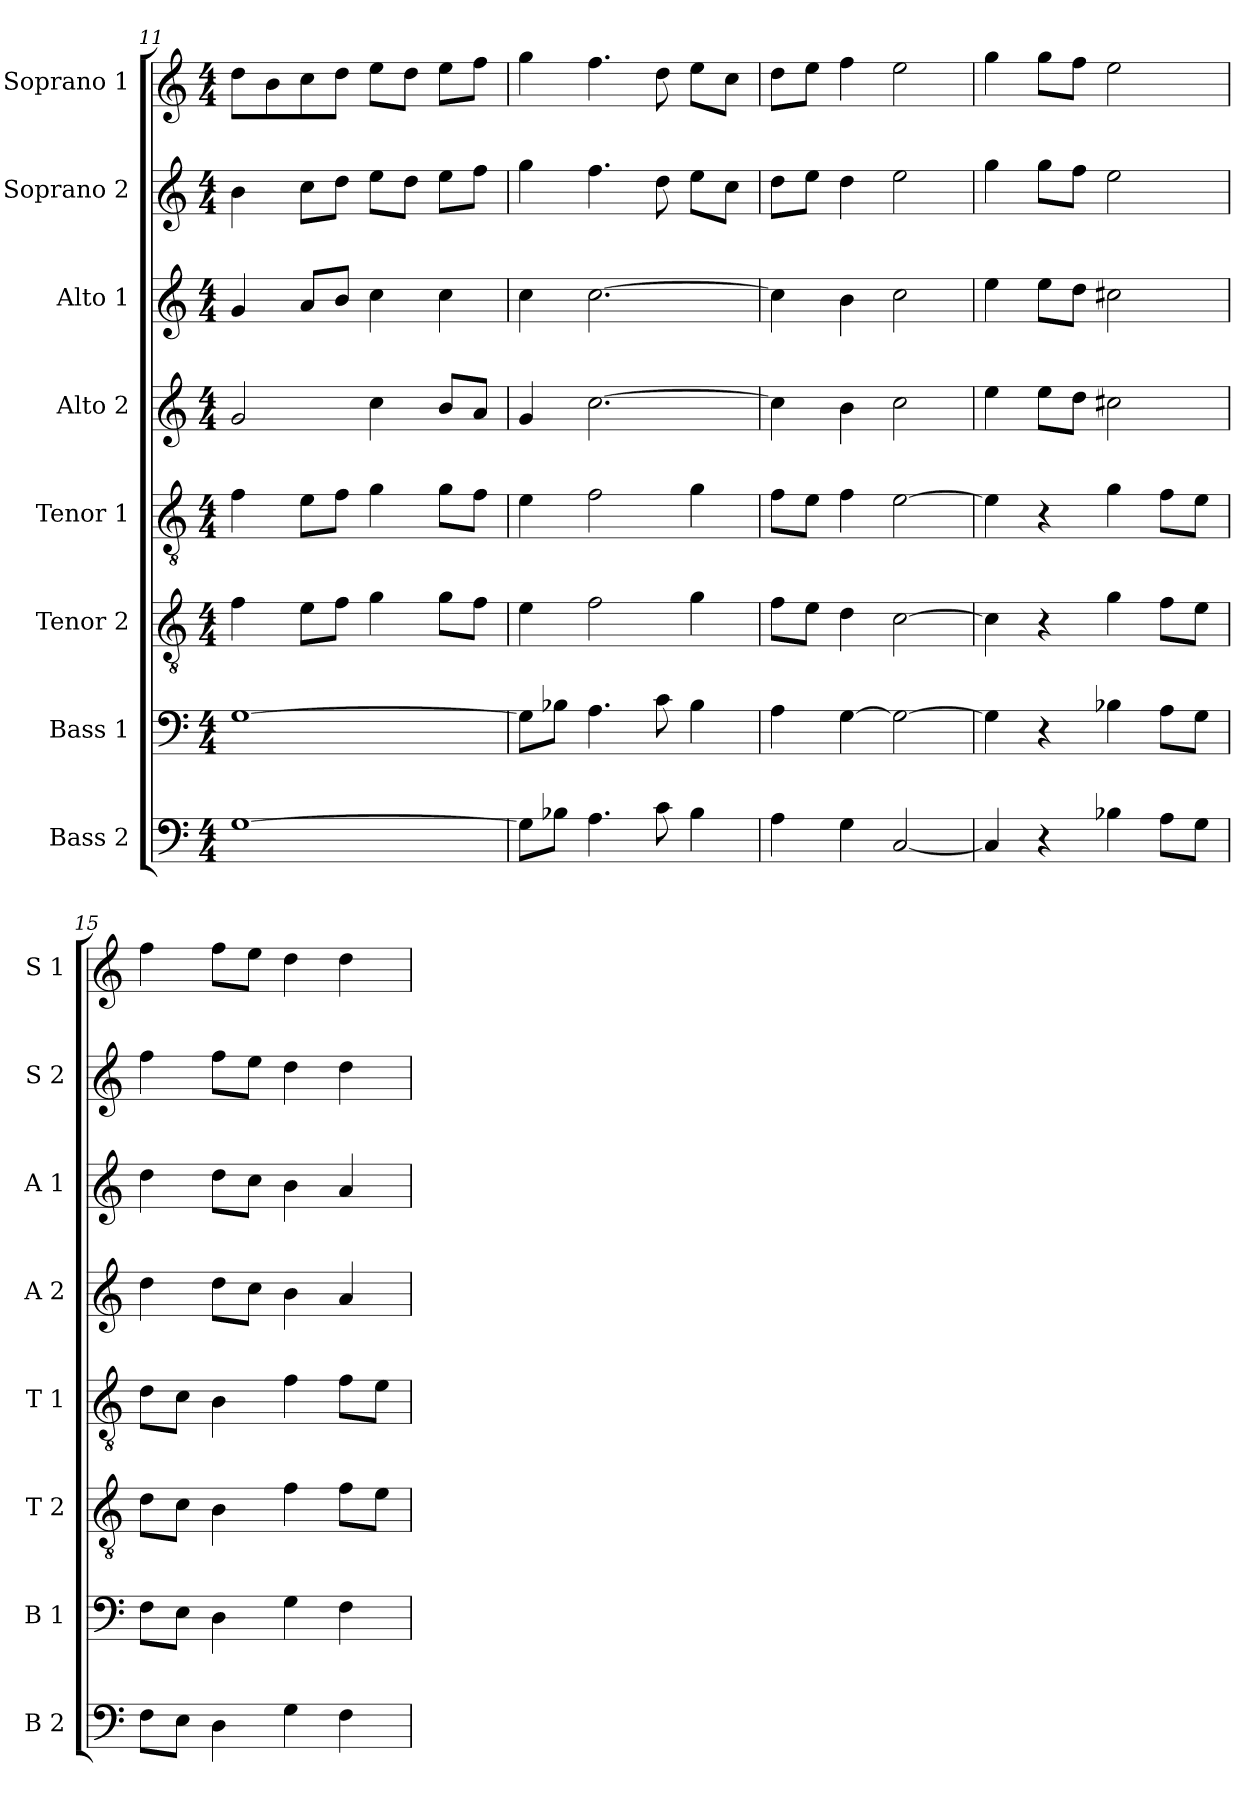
**kern	**kern	**kern	**kern	**kern	**kern	**kern	**kern
*part8	*part7	*part6	*part5	*part4	*part3	*part2	*part1
*staff8	*staff7	*staff6	*staff5	*staff4	*staff3	*staff2	*staff1
*I"Bass 2	*I"Bass 1	*I"Tenor 2	*I"Tenor 1	*I"Alto 2	*I"Alto 1	*I"Soprano 2	*I"Soprano 1
*I'B 2	*I'B 1	*I'T 2	*I'T 1	*I'A 2	*I'A 1	*I'S 2	*I'S 1
*clefF4	*clefF4	*clefGv2	*clefGv2	*clefG2	*clefG2	*clefG2	*clefG2
*k[]	*k[]	*k[]	*k[]	*k[]	*k[]	*k[]	*k[]
*C:	*C:	*C:	*C:	*C:	*C:	*C:	*C:
*M4/4	*M4/4	*M4/4	*M4/4	*M4/4	*M4/4	*M4/4	*M4/4
=11	=11	=11	=11	=11	=11	=11	=11
[1G	[1G	4f	4f	2g	4g	4b	8ddL
.	.	.	.	.	.	.	8b
.	.	8eL	8eL	.	8aL	8ccL	8cc
.	.	8fJ	8fJ	.	8bJ	8ddJ	8ddJ
.	.	4g	4g	4cc	4cc	8eeL	8eeL
.	.	.	.	.	.	8ddJ	8ddJ
.	.	8gL	8gL	8bL	4cc	8eeL	8eeL
.	.	8fJ	8fJ	8aJ	.	8ffJ	8ffJ
=12	=12	=12	=12	=12	=12	=12	=12
8GL]	8GL]	4e	4e	4g	4cc	4gg	4gg
8B-XJ	8B-XJ	.	.	.	.	.	.
4.A	4.A	2f	2f	[2.cc	[2.cc	4.ff	4.ff
8c	8c	.	.	.	.	8dd	8dd
4B-	4B-	4g	4g	.	.	8eeL	8eeL
.	.	.	.	.	.	8ccJ	8ccJ
=13	=13	=13	=13	=13	=13	=13	=13
4A	4A	8fL	8fL	4cc]	4cc]	8ddL	8ddL
.	.	8eJ	8eJ	.	.	8eeJ	8eeJ
4G	[4G	4d	4f	4b	4b	4dd	4ff
[2C	2G_	[2c	[2e	2cc	2cc	2ee	2ee
=14	=14	=14	=14	=14	=14	=14	=14
4C]	4G]	4c]	4e]	4ee	4ee	4gg	4gg
4r	4r	4r	4r	8eeL	8eeL	8ggL	8ggL
.	.	.	.	8ddJ	8ddJ	8ffJ	8ffJ
4B-X	4B-X	4g	4g	2cc#X	2cc#X	2ee	2ee
8AL	8AL	8fL	8fL	.	.	.	.
8GJ	8GJ	8eJ	8eJ	.	.	.	.
=15	=15	=15	=15	=15	=15	=15	=15
8FL	8FL	8dL	8dL	4dd	4dd	4ff	4ff
8EJ	8EJ	8cJ	8cJ	.	.	.	.
4D	4D	4B	4B	8ddL	8ddL	8ffL	8ffL
.	.	.	.	8ccJ	8ccJ	8eeJ	8eeJ
4G	4G	4f	4f	4b	4b	4dd	4dd
4F	4F	8fL	8fL	4a	4a	4dd	4dd
.	.	8eJ	8eJ	.	.	.	.
=	=	=	=	=	=	=	=
*-	*-	*-	*-	*-	*-	*-	*-
